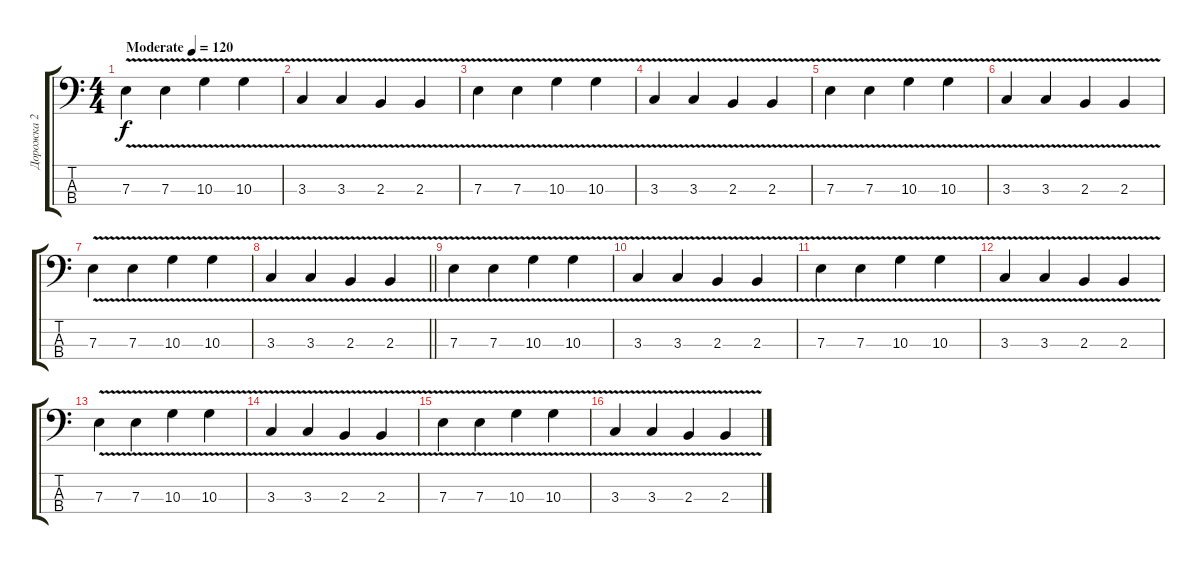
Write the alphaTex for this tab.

\track ("Дорожка 2" "Дорожка 2") {instrument electricbassfinger}
\staff {score tabs}
\tuning (G2 D2 A1 E1) {hide}
\ts (4 4)
\tempo (120 "Moderate")
\clef f4
\ks c
7.3{v}.4{dy f instrument electricbassfinger} 7.3{v}.4 10.3{v}.4 10.3{v}.4 |
3.3{v}.4 3.3{v}.4 2.3{v}.4 2.3{v}.4 |
7.3{v}.4 7.3{v}.4 10.3{v}.4 10.3{v}.4 |
3.3{v}.4 3.3{v}.4 2.3{v}.4 2.3{v}.4 |
7.3{v}.4 7.3{v}.4 10.3{v}.4 10.3{v}.4 |
3.3{v}.4 3.3{v}.4 2.3{v}.4 2.3{v}.4 |
7.3{v}.4 7.3{v}.4 10.3{v}.4 10.3{v}.4 |
\barLineRight lightlight
3.3{v}.4 3.3{v}.4 2.3{v}.4 2.3{v}.4 |
7.3{v}.4 7.3{v}.4 10.3{v}.4 10.3{v}.4 |
3.3{v}.4 3.3{v}.4 2.3{v}.4 2.3{v}.4 |
7.3{v}.4 7.3{v}.4 10.3{v}.4 10.3{v}.4 |
3.3{v}.4 3.3{v}.4 2.3{v}.4 2.3{v}.4 |
7.3{v}.4 7.3{v}.4 10.3{v}.4 10.3{v}.4 |
3.3{v}.4 3.3{v}.4 2.3{v}.4 2.3{v}.4 |
7.3{v}.4 7.3{v}.4 10.3{v}.4 10.3{v}.4 |
3.3{v}.4 3.3{v}.4 2.3{v}.4 2.3{v}.4
